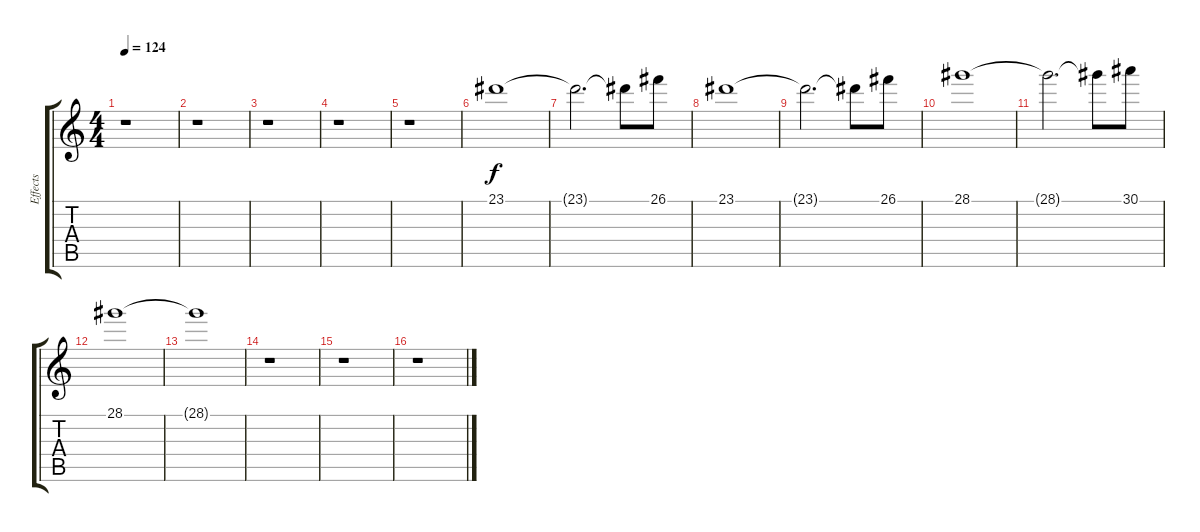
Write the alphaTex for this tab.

\track ("Effects" "Effects") {instrument electricpiano1}
\staff {score tabs}
\tuning (E4 B3 G3 D3 A2 E2) {hide}
\ts (4 4)
\tempo 124
\clef g2
\ks c
r.1{dy ff} |
r.1 |
r.1 |
r.1 |
r.1 |
23.1.1{dy f volume 10 instrument rockorgan} |
23.1{t}.2{d} 23.1{t}.8 26.1.8 |
23.1.1 |
23.1{t}.2{d} 23.1{t}.8 26.1.8 |
28.1.1 |
28.1{t}.2{d} 28.1{t}.8 30.1.8 |
28.1.1 |
28.1{t}.1 |
r.1 |
r.1 |
r.1
